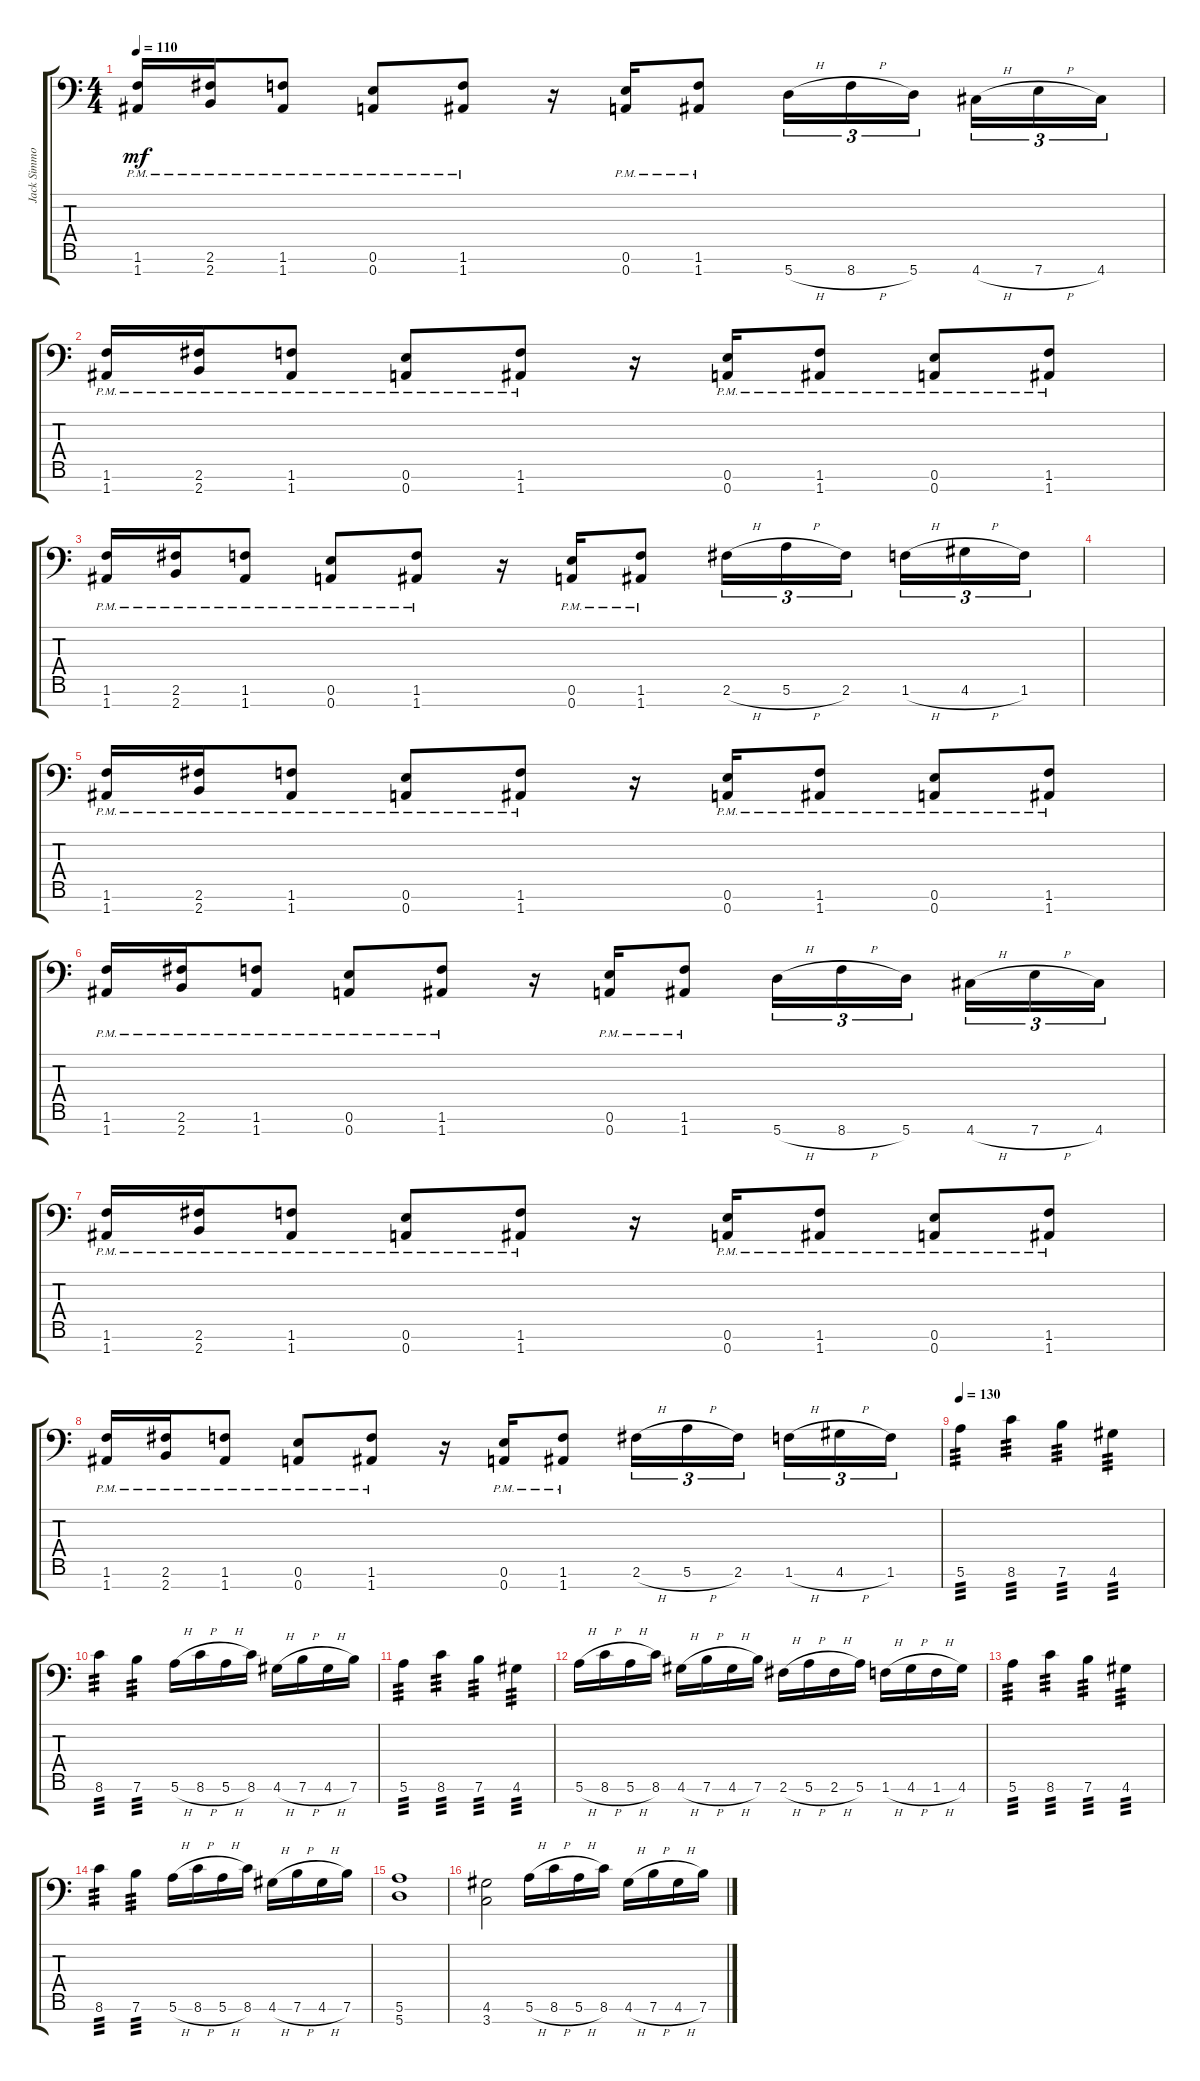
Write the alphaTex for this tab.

\track ("Jack Simmons" "Jack Simmo") {instrument distortionguitar}
\staff {score tabs}
\tuning (E4 B3 G3 D3 A2 E2 A1) {hide}
\ts (4 4)
\tempo 110
\clef f4
\ks c
(1.6{pm} 1.7{pm}).16{dy mf} (2.6{pm} 2.7{pm}).16 (1.6{pm} 1.7{pm}).8 (0.6{pm} 0.7{pm}).8 (1.6{pm} 1.7{pm}).8 r.16 (0.6{pm} 0.7{pm}).16 (1.6{pm} 1.7{pm}).8 5.7{h}.16{tu (3 2)} 8.7{h}.16{tu (3 2)} 5.7.16{tu (3 2) beam splitsecondary} 4.7{h}.16{tu (3 2)} 7.7{h}.16{tu (3 2)} 4.7.16{tu (3 2)} |
(1.6{pm} 1.7{pm}).16 (2.6{pm} 2.7{pm}).16 (1.6{pm} 1.7{pm}).8 (0.6{pm} 0.7{pm}).8 (1.6{pm} 1.7{pm}).8 r.16 (0.6{pm} 0.7{pm}).16 (1.6{pm} 1.7{pm}).8 (0.6{pm} 0.7{pm}).8 (1.6{pm} 1.7{pm}).8 |
(1.6{pm} 1.7{pm}).16 (2.6{pm} 2.7{pm}).16 (1.6{pm} 1.7{pm}).8 (0.6{pm} 0.7{pm}).8 (1.6{pm} 1.7{pm}).8 r.16 (0.6{pm} 0.7{pm}).16 (1.6{pm} 1.7{pm}).8 2.6{h}.16{tu (3 2)} 5.6{h}.16{tu (3 2)} 2.6.16{tu (3 2) beam splitsecondary} 1.6{h}.16{tu (3 2)} 4.6{h}.16{tu (3 2)} 1.6.16{tu (3 2)} |
|
(1.6{pm} 1.7{pm}).16 (2.6{pm} 2.7{pm}).16 (1.6{pm} 1.7{pm}).8 (0.6{pm} 0.7{pm}).8 (1.6{pm} 1.7{pm}).8 r.16 (0.6{pm} 0.7{pm}).16 (1.6{pm} 1.7{pm}).8 (0.6{pm} 0.7{pm}).8 (1.6{pm} 1.7{pm}).8 |
(1.6{pm} 1.7{pm}).16 (2.6{pm} 2.7{pm}).16 (1.6{pm} 1.7{pm}).8 (0.6{pm} 0.7{pm}).8 (1.6{pm} 1.7{pm}).8 r.16 (0.6{pm} 0.7{pm}).16 (1.6{pm} 1.7{pm}).8 5.7{h}.16{tu (3 2)} 8.7{h}.16{tu (3 2)} 5.7.16{tu (3 2) beam splitsecondary} 4.7{h}.16{tu (3 2)} 7.7{h}.16{tu (3 2)} 4.7.16{tu (3 2)} |
(1.6{pm} 1.7{pm}).16 (2.6{pm} 2.7{pm}).16 (1.6{pm} 1.7{pm}).8 (0.6{pm} 0.7{pm}).8 (1.6{pm} 1.7{pm}).8 r.16 (0.6{pm} 0.7{pm}).16 (1.6{pm} 1.7{pm}).8 (0.6{pm} 0.7{pm}).8 (1.6{pm} 1.7{pm}).8 |
(1.6{pm} 1.7{pm}).16 (2.6{pm} 2.7{pm}).16 (1.6{pm} 1.7{pm}).8 (0.6{pm} 0.7{pm}).8 (1.6{pm} 1.7{pm}).8 r.16 (0.6{pm} 0.7{pm}).16 (1.6{pm} 1.7{pm}).8 2.6{h}.16{tu (3 2)} 5.6{h}.16{tu (3 2)} 2.6.16{tu (3 2) beam splitsecondary} 1.6{h}.16{tu (3 2)} 4.6{h}.16{tu (3 2)} 1.6.16{tu (3 2)} |
\tempo 130
5.6.4{tp 3} 8.6.4{tp 3} 7.6.4{tp 3} 4.6.4{tp 3} |
8.6.4{tp 3} 7.6.4{tp 3} 5.6{h}.16 8.6{h}.16 5.6{h}.16 8.6.16 4.6{h}.16 7.6{h}.16 4.6{h}.16 7.6.16 |
5.6.4{tp 3} 8.6.4{tp 3} 7.6.4{tp 3} 4.6.4{tp 3} |
5.6{h}.16 8.6{h}.16 5.6{h}.16 8.6.16 4.6{h}.16 7.6{h}.16 4.6{h}.16 7.6.16 2.6{h}.16 5.6{h}.16 2.6{h}.16 5.6.16 1.6{h}.16 4.6{h}.16 1.6{h}.16 4.6.16 |
5.6.4{tp 3} 8.6.4{tp 3} 7.6.4{tp 3} 4.6.4{tp 3} |
8.6.4{tp 3} 7.6.4{tp 3} 5.6{h}.16 8.6{h}.16 5.6{h}.16 8.6.16 4.6{h}.16 7.6{h}.16 4.6{h}.16 7.6.16 |
(5.6 5.7).1 |
(4.6 3.7).2 5.6{h}.16 8.6{h}.16 5.6{h}.16 8.6.16 4.6{h}.16 7.6{h}.16 4.6{h}.16 7.6.16
